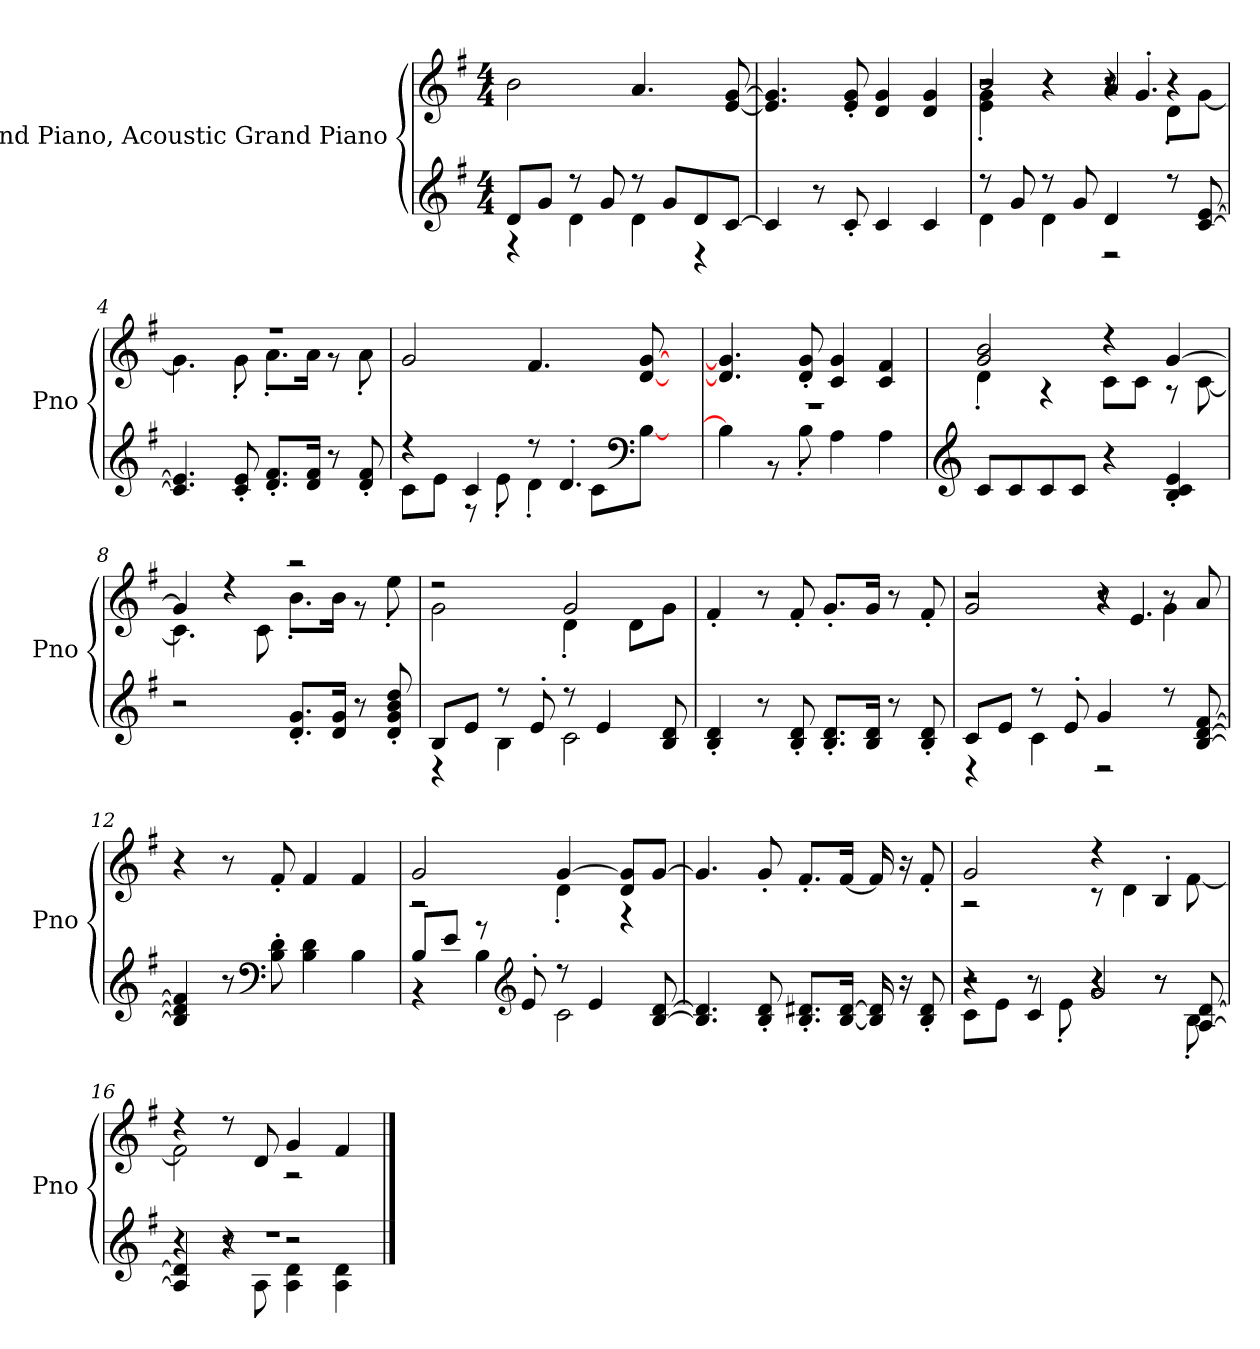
**kern	**kern
*part1	*part1
*staff2	*staff1
*I"Grand Piano, Acoustic Grand Piano	*
*I'Pno	*
*clefG2	*clefG2
*k[f#]	*k[f#]
*M4/4	*M4/4
*MM120	*MM120
=1	=1
*^	*
8di/L	4r	2bi\
8gi/J	.	.
8r	4di\	.
8gi/	.	.
8r	4di\	4.ai/
8gi/L	.	.
8di/	4r	.
[8ci/J	.	[8ei/ [8gi/
*v	*v	*
=2	=2
4c/]	4.e/] 4.g/]
8r	.
8c'i/	8ei/' 8gi/'
4ci/	4di/ 4gi/
4ci/	4di/ 4gi/
=3	=3
*^	*^
*	*	*	*^
8r	4di\	2bi/	4ei\' 4gi\'	2r
8gi/	.	.	.	.
8r	4di\	.	4r	.
8gi/	.	.	.	.
4di/	2r	4ai/	4r	8r
.	.	.	.	4.g'i/
8r	.	4r	8d'i\L	.
[8ci/ [8ei/	.	.	[8gi\J	.
*v	*v	*	*	*
*	*	*v	*v
=4	=4	=4
4.c/] 4.e/]	1r	4.g\]
8ci/' 8ei/'	.	8g'i\
8.di/' 8.f#i/'L	.	8.a'i\L
16di/ 16f#i/Jk	.	16ai\Jk
8r	.	8r
8di/' 8f#i/'	.	8a'i\
=5	=5	=5
*^	*	*
4r	8cj\L	2gZ/	2..ryy
.	8ej\J	.	.
4cj/	8r	.	.
.	8e'j\	.	.
8r	4d'j\	4.f#Z/	.
4.d'j/	.	.	.
.	8cj\L	.	.
*clefF4	*	*	*
.	[8Bj\J	[8dZ/ [8gj/	8ryy
8ryy	8ryy	8ryy	8ryy
*	*	*v	*v
!!LO:LB:g=z
=6	=6	=6
1r	4B\]	4.d/] 4.g/]
.	8r	.
.	8B'Z\	8dZ/' 8gZ/'
.	4AZ\	4cZ/ 4gZ/
.	4AZ\	4cZ/ 4f#j/
*v	*v	*
=7	=7
*clefG2	*
*	*^
8cj/L	2gZ/ 2bZ/	4d'Z\
8cj/	.	.
8cZ/	.	4r
8cj/J	.	.
4r	4r	8cZ\L
.	.	8cZ\J
4BZ/' 4cZ/' 4eZ/'	[4gZ/	8r
.	.	[8cj\
=8	=8	=8
2r	4g/]	4.c\]
.	4r	.
.	.	8cj\
8.dZ/' 8.gZ/'L	2r	8.b'Z\L
16dZ/ 16gZ/Jk	.	16bZ\Jk
8r	.	8r
8dZ/' 8gZ/' 8bZ/' 8ddj/'	.	8ee'j\
=9	=9	=9
*^	*	*
8Bi/L	4r	2r	2gi\
8ei/J	.	.	.
8r	4Bi\	.	.
8e'i/	.	.	.
8r	2ci\	2gi/	4d'i\
4ei/	.	.	.
.	.	.	8di\L
8Bi/ 8di/	.	.	8gi\J
*v	*v	*	*
*	*v	*v
=10	=10
4Bi/' 4di/'	4f#'i/
8r	8r
8Bi/' 8di/'	8f#'i/
8.Bi/' 8.di/'L	8.g'i/L
16Bi/ 16di/Jk	16gi/Jk
8r	8r
8Bi/' 8di/'	8f#'i/
!!LO:LB:g=z
=11	=11
*^	*^
*	*	*	*^
8ci/L	4r	2gi/	2r	2r
8ei/J	.	.	.	.
8r	4ci\	.	.	.
8e'i/	.	.	.	.
4gi/	2r	4r	4r	8r
.	.	.	.	4.ei/
8r	.	8r	4gi\	.
[8Bi/ [8di/ [8f#i/	.	8ai/	.	.
*v	*v	*	*	*
*	*v	*v	*v
=12	=12
4B/] 4d/] 4f#/]	4r
8r	8r
*clefF4	*
8Bi\' 8di\'	8f#'i/
4Bi\ 4di\	4f#i/
4Bi\	4f#i/
=13	=13
*^	*^
8Bi/L	4r	2gi/	2r
8ei/J	.	.	.
8r	4Bi\	.	.
*clefG2	*	*	*
8e'i/	.	.	.
8r	2ci\	[4gi/	4d'i\
4ei/	.	.	.
.	.	8di/ 8g/]L	4r
[8Bi/ [8di/	.	[8gi/J	.
*v	*v	*	*
*	*v	*v
=14	=14
4.B/] 4.d/]	4.g/]
8Bi/' 8di/'	8g'i/
8.Bi/' 8.d#Xi/'L	8.f#'i/L
[16Bi/ [16d#i/Jk	[16f#i/Jk
16B/] 16d#/]	16f#/]
16r	16r
8Bi/' 8d#i/'	8f#'i/
!!LO:LB:g=z
=15	=15
*^	*^
*	*^	*	*
4r	8ci\L	2r	2gi/	2r
.	8ei\J	.	.	.
4ci/	8r	.	.	.
.	8e'i\	.	.	.
2gi/	4r	4r	4r	8r
.	.	.	.	4di\
.	8r	8r	4B'i/	.
.	8B'i\	[8Ai/ [8di/	.	[8f#i\
=16	=16	=16	=16	=16
1r	4r	4A/] 4d/]	4r	2f#\]
.	8r	4r	8r	.
.	8Ai\	.	8di/	.
.	4Ai\ 4di\	2r	4gi/	2r
.	4Ai\ 4di\	.	4f#i/	.
*v	*v	*v	*	*
*	*v	*v
==	==
*-	*-
